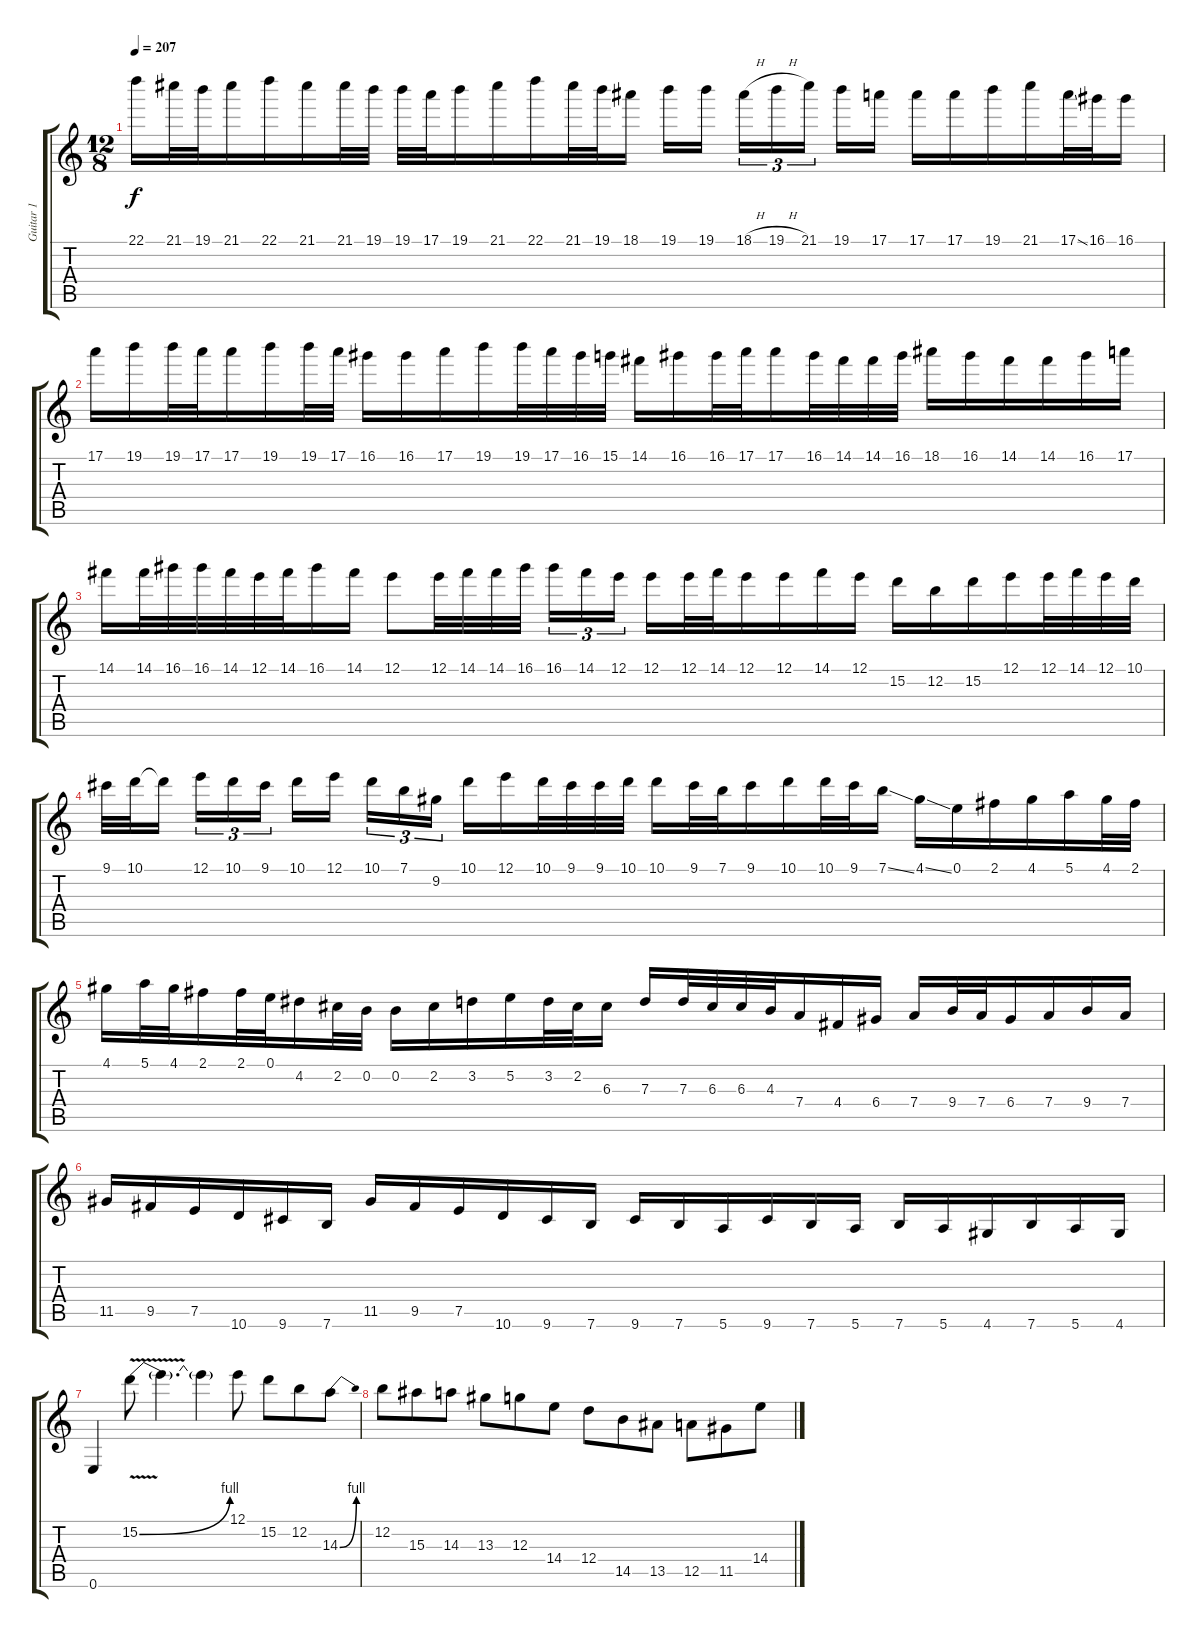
\track ("Guitar 1" "Guitar 1") {instrument distortionguitar}
\staff {score tabs}
\tuning (E4 B3 G3 D3 A2 E2) {hide}
\ts (12 8)
\tempo 207
\clef g2
\ks c
22.1.16{dy f} 21.1.32 19.1.32 21.1.16 22.1.16 21.1.16 21.1.32 19.1.32 19.1.32 17.1.32 19.1.16 21.1.16 22.1.16 21.1.32 19.1.32 18.1.16 19.1.16 19.1.16{beam splitsecondary} 18.1{h}.16{tu (3 2)} 19.1{h}.16{tu (3 2)} 21.1.16{tu (3 2) beam splitsecondary} 19.1.16 17.1.16 17.1.16 17.1.16 19.1.16 21.1.16 17.1{ss}.32 16.1.32 16.1.16 |
17.1.16 19.1.16 19.1.32 17.1.32 17.1.16 19.1.16 19.1.32 17.1.32 16.1.16 16.1.16 17.1.16 19.1.16 19.1.32 17.1.32 16.1.32 15.1.32 14.1.16 16.1.16 16.1.32 17.1.32 17.1.16 16.1.32 14.1.32 14.1.32 16.1.32 18.1.16 16.1.16 14.1.16 14.1.16 16.1.16 17.1.16 |
14.1.16 14.1.32 16.1.32 16.1.32 14.1.32 12.1.32 14.1.32 16.1.16 14.1.16 12.1.8 12.1.32 14.1.32 14.1.32 16.1.32{beam splitsecondary} 16.1.16{tu (3 2)} 14.1.16{tu (3 2)} 12.1.16{tu (3 2)} 12.1.16 12.1.32 14.1.32 12.1.16 12.1.16 14.1.16 12.1.16 15.2.16 12.2.16 15.2.16 12.1.16 12.1.32 14.1.32 12.1.32 10.1.32 |
9.1.32 10.1.32 10.1{t}.16{beam splitsecondary} 12.1.16{tu (3 2)} 10.1.16{tu (3 2)} 9.1.16{tu (3 2) beam splitsecondary} 10.1.16 12.1.16 10.1.16{tu (3 2)} 7.1.16{tu (3 2)} 9.2.16{tu (3 2) beam splitsecondary} 10.1.16 12.1.16 10.1.32 9.1.32 9.1.32 10.1.32 10.1.16 9.1.32 7.1.32 9.1.16 10.1.16 10.1.32 9.1.32 7.1{ss}.16 4.1{ss}.16 0.1.16 2.1.16 4.1.16 5.1.16 4.1.32 2.1.32 |
4.1.16 5.1.32 4.1.32 2.1.16 2.1.32 0.1.32 4.2.16 2.2.32 0.2.32 0.2.16 2.2.16 3.2.16 5.2.16 3.2.32 2.2.32 6.3.16 7.3.16 7.3.32 6.3.32 6.3.32 4.3.32 7.4.16 4.4.16 6.4.16 7.4.16 9.4.32 7.4.32 6.4.16 7.4.16 9.4.16 7.4.16 |
11.5.16 9.5.16 7.5.16 10.6.16 9.6.16 7.6.16 11.5.16 9.5.16 7.5.16 10.6.16 9.6.16 7.6.16 9.6.16 7.6.16 5.6.16 9.6.16 7.6.16 5.6.16 7.6.16 5.6.16 4.6.16 7.6.16 5.6.16 4.6.16 |
0.6.4 15.2{be (bend 0 0 60 4) v}.8 15.2{t}.4{d} 15.2{t}.4 12.1.8 15.2.8 12.2.8 14.3{be (bend 0 0 60 4)}.8 |
12.2.8 15.3.8 14.3.8 13.3.8 12.3.8 14.4.8 12.4.8 14.5.8 13.5.8 12.5.8 11.5.8 14.4.8
